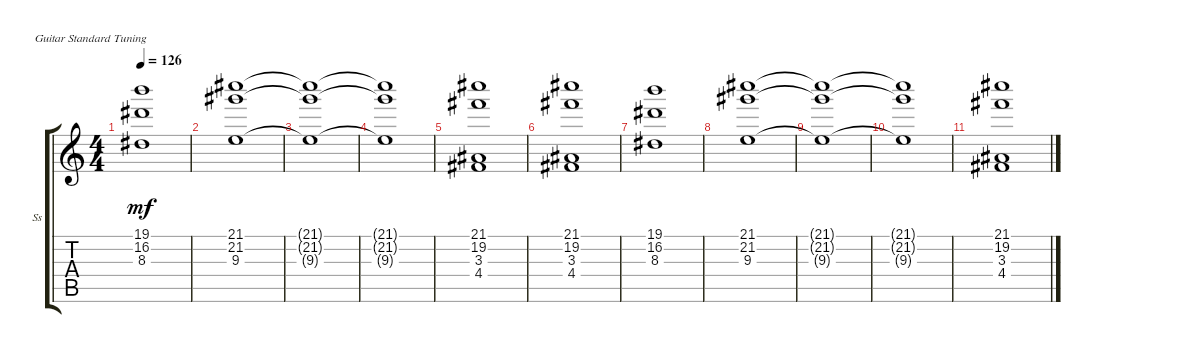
\defaultSystemsLayout 4
\bracketExtendMode groupsimilarinstruments
\firstSystemTrackNameOrientation horizontal
\otherSystemsTrackNameOrientation horizontal
\track ("Strings" "Ss") {instrument acousticguitarsteel}
\staff {score tabs}
\tuning (E4 B3 G3 D3 A2 E2)
\ts (4 4)
\tempo 126
\clef g2
\scale
0.333333
\ks c
(19.1 16.2 8.3).1{dy mf} |
\scale
0.333333 (21.1 21.2 9.3).1 |
\scale
0.333333 (21.1{t} 21.2{t} 9.3{t}).1 |
\scale
0.333333 (21.1{t} 21.2{t} 9.3{t}).1 |
\scale
0.333333 (21.1 3.3 19.2 4.4).1 |
\scale
0.333333 (21.1 3.3 19.2 4.4).1 |
\scale
0.333333 (19.1 16.2 8.3).1 |
\scale
0.333333 (21.1 21.2 9.3).1 |
\scale
0.333333 (21.1{t} 21.2{t} 9.3{t}).1 |
(21.1{t} 21.2{t} 9.3{t}).1 |
(21.1 19.2 3.3 4.4).1
